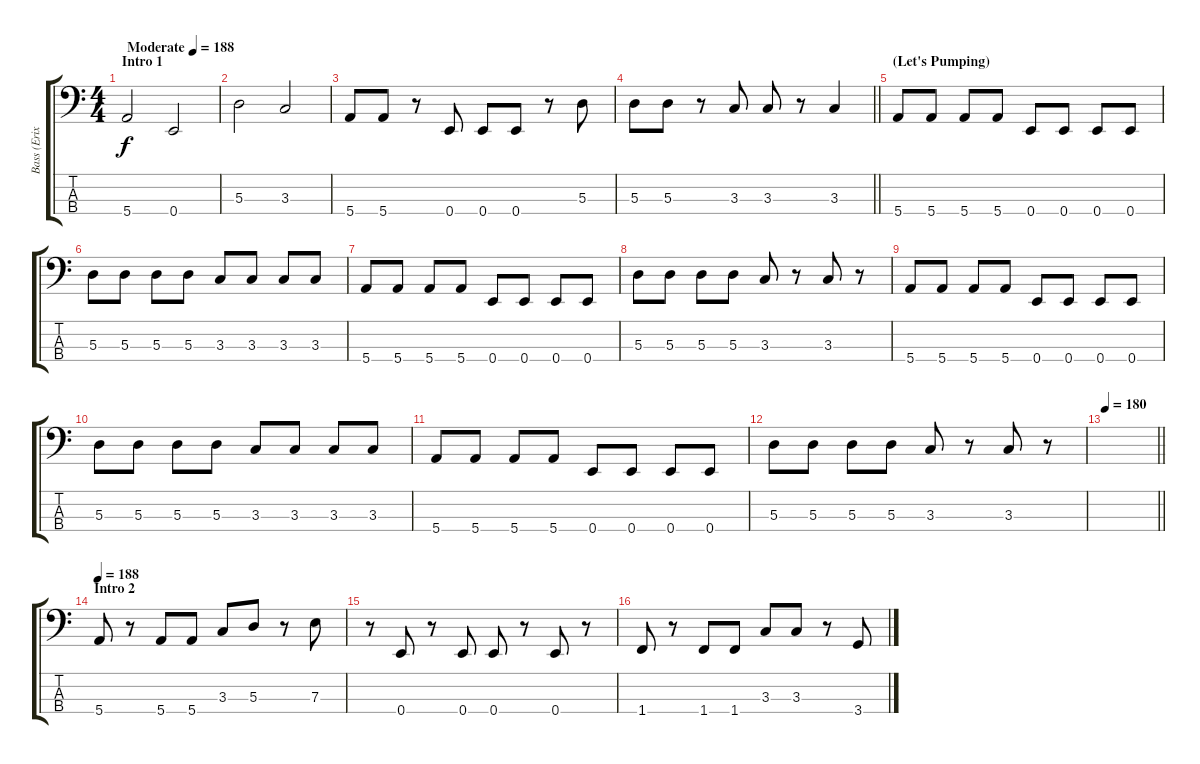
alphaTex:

\track ("Bass (Erix)" "Bass (Erix") {instrument electricbasspick}
\staff {score tabs}
\tuning (G2 D2 A1 E1) {hide}
\ts (4 4)
\section ("" "Intro 1")
\tempo (188 "Moderate")
\clef f4
\ks c
5.4.2{dy f instrument electricbasspick} 0.4.2 |
5.3.2 3.3.2 |
5.4.8 5.4.8 r.8 0.4.8 0.4.8 0.4.8 r.8 5.3.8 |
\barLineRight lightlight
5.3.8 5.3.8 r.8 3.3.8 3.3.8 r.8 3.3.4 |
\section ("" "(Let's Pumping)")
5.4.8 5.4.8 5.4.8 5.4.8 0.4.8 0.4.8 0.4.8 0.4.8 |
5.3.8 5.3.8 5.3.8 5.3.8 3.3.8 3.3.8 3.3.8 3.3.8 |
5.4.8 5.4.8 5.4.8 5.4.8 0.4.8 0.4.8 0.4.8 0.4.8 |
5.3.8 5.3.8 5.3.8 5.3.8 3.3.8 r.8 3.3.8 r.8 |
5.4.8 5.4.8 5.4.8 5.4.8 0.4.8 0.4.8 0.4.8 0.4.8 |
5.3.8 5.3.8 5.3.8 5.3.8 3.3.8 3.3.8 3.3.8 3.3.8 |
5.4.8 5.4.8 5.4.8 5.4.8 0.4.8 0.4.8 0.4.8 0.4.8 |
5.3.8 5.3.8 5.3.8 5.3.8 3.3.8 r.8 3.3.8 r.8 |
\tempo 180
\barLineRight lightlight
|
\section ("" "Intro 2")
\tempo 188
5.4.8 r.8 5.4.8 5.4.8 3.3.8 5.3.8 r.8 7.3.8 |
r.8 0.4.8 r.8 0.4.8 0.4.8 r.8 0.4.8 r.8 |
1.4.8 r.8 1.4.8 1.4.8 3.3.8 3.3.8 r.8 3.4.8
